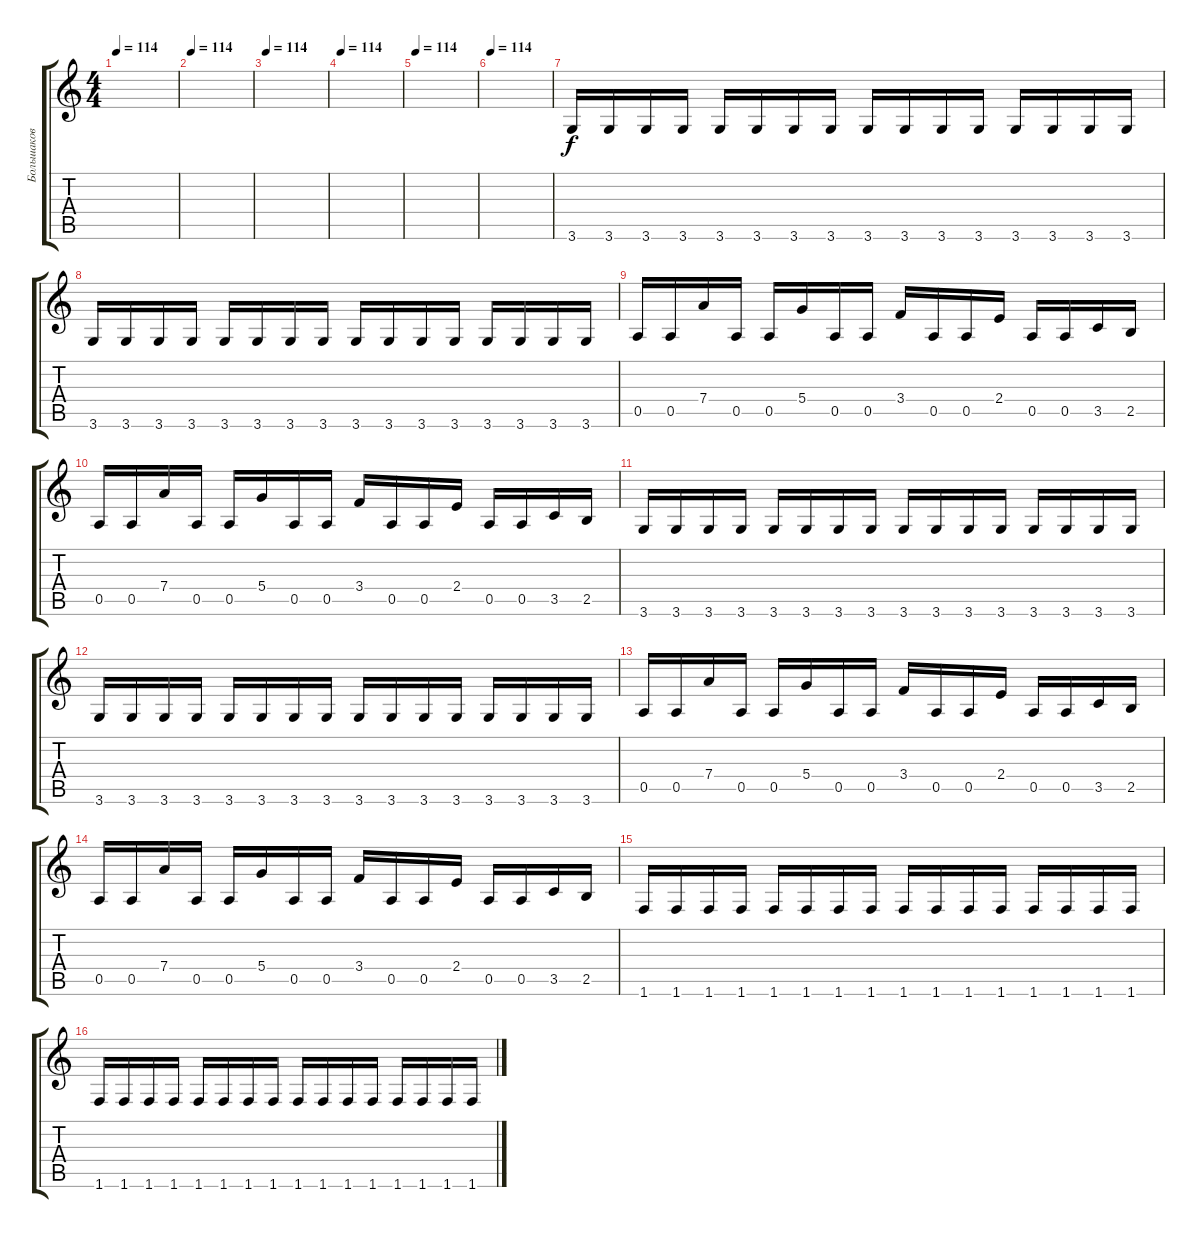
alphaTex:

\track ("Большаков" "Большаков") {instrument distortionguitar}
\staff {score tabs}
\tuning (E4 B3 G3 D3 A2 E2) {hide}
\ts (4 4)
\tempo 114
\clef g2
\ks c
|
\tempo 114
|
\tempo 114
|
\tempo 114
|
\tempo 114
|
\tempo 114
|
3.6.16 3.6.16 3.6.16 3.6.16 3.6.16 3.6.16 3.6.16 3.6.16 3.6.16 3.6.16 3.6.16 3.6.16 3.6.16 3.6.16 3.6.16 3.6.16 |
3.6.16 3.6.16 3.6.16 3.6.16 3.6.16 3.6.16 3.6.16 3.6.16 3.6.16 3.6.16 3.6.16 3.6.16 3.6.16 3.6.16 3.6.16 3.6.16 |
0.5.16 0.5.16 7.4.16 0.5.16 0.5.16 5.4.16 0.5.16 0.5.16 3.4.16 0.5.16 0.5.16 2.4.16 0.5.16 0.5.16 3.5.16 2.5.16 |
0.5.16 0.5.16 7.4.16 0.5.16 0.5.16 5.4.16 0.5.16 0.5.16 3.4.16 0.5.16 0.5.16 2.4.16 0.5.16 0.5.16 3.5.16 2.5.16 |
3.6.16 3.6.16 3.6.16 3.6.16 3.6.16 3.6.16 3.6.16 3.6.16 3.6.16 3.6.16 3.6.16 3.6.16 3.6.16 3.6.16 3.6.16 3.6.16 |
3.6.16 3.6.16 3.6.16 3.6.16 3.6.16 3.6.16 3.6.16 3.6.16 3.6.16 3.6.16 3.6.16 3.6.16 3.6.16 3.6.16 3.6.16 3.6.16 |
0.5.16 0.5.16 7.4.16 0.5.16 0.5.16 5.4.16 0.5.16 0.5.16 3.4.16 0.5.16 0.5.16 2.4.16 0.5.16 0.5.16 3.5.16 2.5.16 |
0.5.16 0.5.16 7.4.16 0.5.16 0.5.16 5.4.16 0.5.16 0.5.16 3.4.16 0.5.16 0.5.16 2.4.16 0.5.16 0.5.16 3.5.16 2.5.16 |
1.6.16 1.6.16 1.6.16 1.6.16 1.6.16 1.6.16 1.6.16 1.6.16 1.6.16 1.6.16 1.6.16 1.6.16 1.6.16 1.6.16 1.6.16 1.6.16 |
1.6.16 1.6.16 1.6.16 1.6.16 1.6.16 1.6.16 1.6.16 1.6.16 1.6.16 1.6.16 1.6.16 1.6.16 1.6.16 1.6.16 1.6.16 1.6.16
